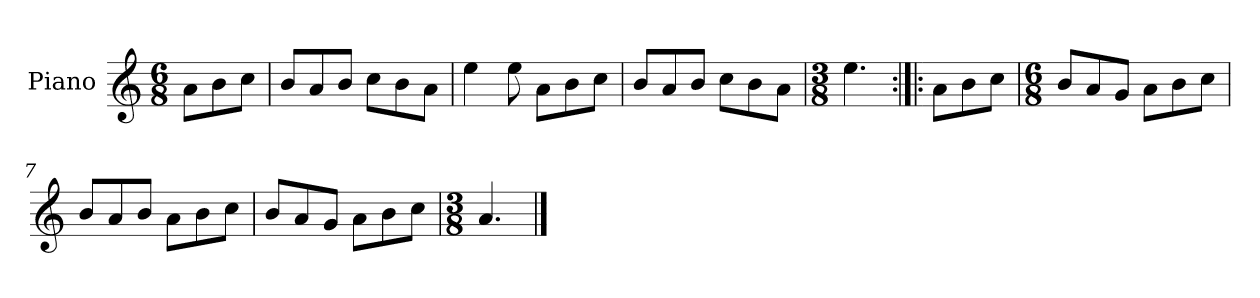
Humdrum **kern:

**kern
*part1
*staff1
*I"Piano
*I'Pno.
*clefG2
*k[]
*M6/8
=
8a\L
8b\
8cc\J
=1
8b/L
8a/
8b/J
8cc\L
8b\
8a\J
=2
4ee\
8ee\
8a\L
8b\
8cc\J
=3
8b/L
8a/
8b/J
8cc\L
8b\
8a\J
=4
*M3/8
4.ee\
=5:|!|:
8a\L
8b\
8cc\J
=6
*M6/8
8b/L
8a/
8g/J
8a\L
8b\
8cc\J
=7
8b/L
8a/
8b/J
8a\L
8b\
8cc\J
!!LO:LB:g=z
=8
8b/L
8a/
8g/J
8a\L
8b\
8cc\J
=9
*M3/8
4.a/
==
*-
